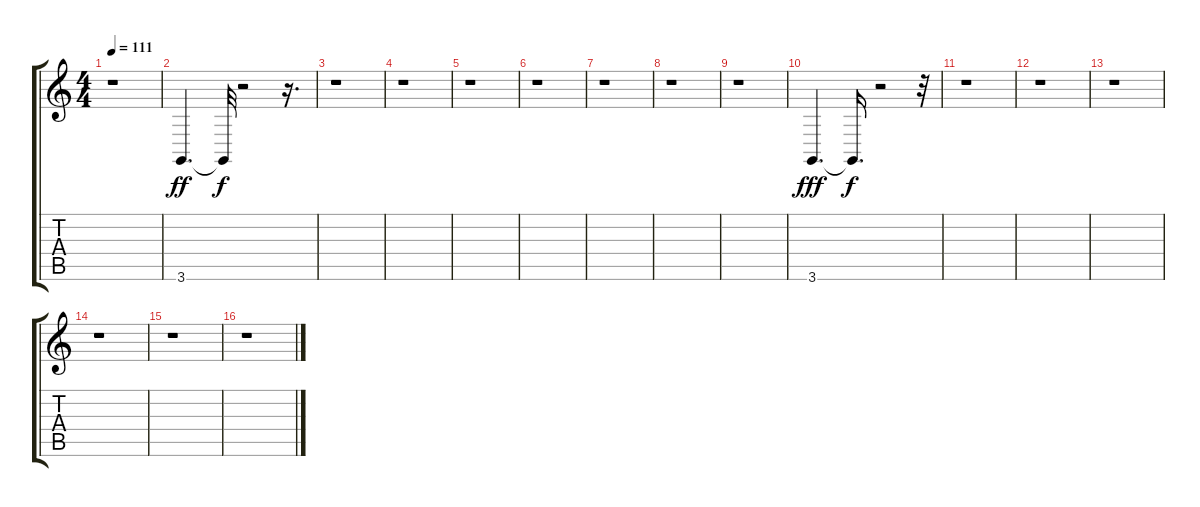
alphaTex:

\track "" {instrument synthstrings1}
\staff {score tabs}
\tuning (E4 B3 G3 D3 A2 E2) {hide}
\ts (4 4)
\tempo 111
\clef g2
\ks c
r.1{dy ff} |
3.6.4{d} 3.6{t}.32{dy f} r.2 r.16{d} |
r.1 |
r.1 |
r.1 |
r.1 |
r.1 |
r.1 |
r.1 |
3.6.4{d dy fff} 3.6{t}.16{d dy f} r.2 r.32 |
r.1 |
r.1 |
r.1 |
r.1 |
r.1 |
r.1
